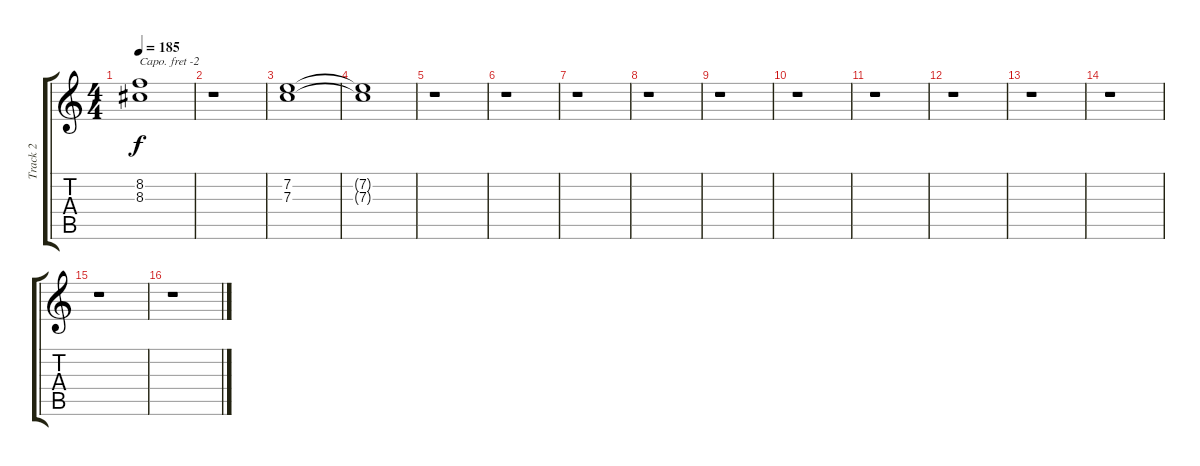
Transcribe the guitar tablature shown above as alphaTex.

\track ("Track 2" "Track 2") {instrument distortionguitar}
\staff {score tabs}
\capo -2
\tuning (E4 B3 G3 D3 A2 D2) {hide}
\ts (4 4)
\tempo 185
\clef g2
\ks c
(8.2 8.3).1{dy f} |
r.1 |
(7.2 7.3).1 |
(7.2{t} 7.3{t}).1 |
r.1 |
r.1 |
r.1 |
r.1 |
r.1 |
r.1 |
r.1 |
r.1 |
r.1 |
r.1 |
r.1 |
r.1
